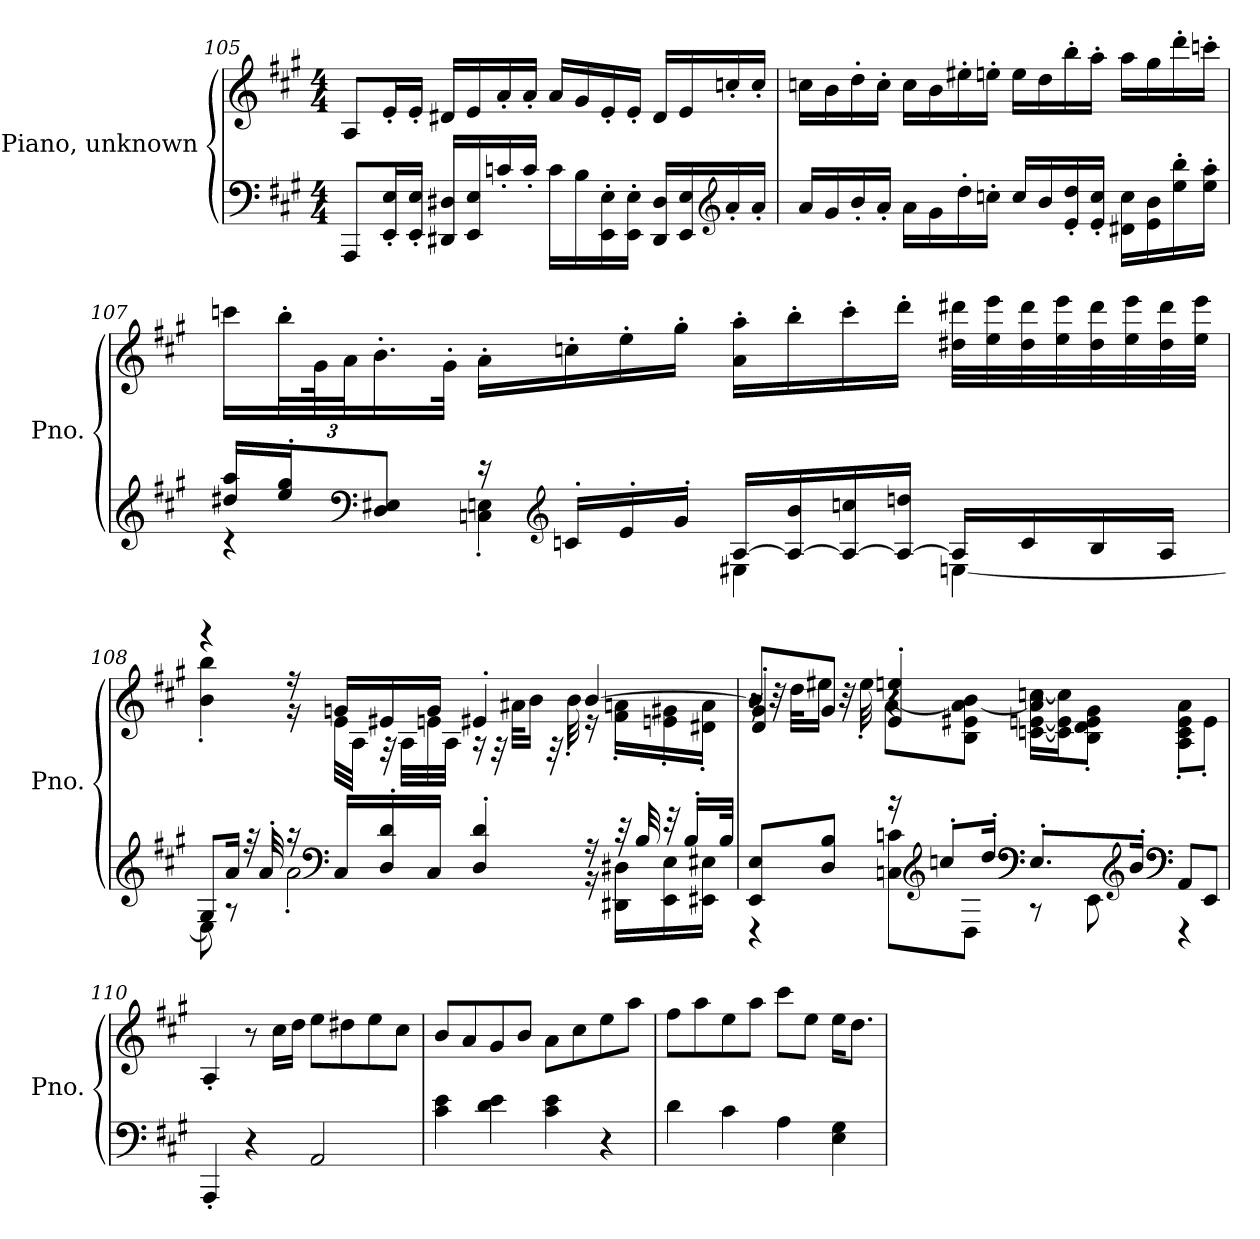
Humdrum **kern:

**kern	**kern
*part1	*part1
*staff2	*staff1
*I"Piano, unknown	*
*I'Pno.	*
!!LO:PB:g=z
*clefF4	*clefG2
*k[f#c#g#]	*k[f#c#g#]
*M4/4	*M4/4
=105	=105
8AAA/L	8A/L
16EE/' 16E/'L	16e'/L
16EE/' 16E/'JJ	16e'/JJ
16DD#X/ 16D#X/LL	16d#X/LL
16EE/ 16E/	16e/
16cn'/	16a'/
16c'/JJ	16a'/JJ
16c\LL	16a/LL
16B\	16g#/
16EE\' 16E\'	16e'/
16EE\' 16E\'JJ	16e'/JJ
16DD#/ 16D#/LL	16d#/LL
16EE/ 16E/	16e/
*clefG2	*
16a'/	16ccn'/
16a'/JJ	16cc'/JJ
=106	=106
16a/LL	16ccn\LL
16g#/	16b\
16b'/	16dd'\
16a'/JJ	16cc'\JJ
16a\LL	16cc\LL
16g#\	16b\
16dd'\	16ee#X'\
16ccn'\JJ	16een'\JJ
16cc/LL	16ee\LL
16b/	16dd\
16e/' 16dd/'	16bb'\
16e/' 16cc/'JJ	16aa'\JJ
16d#X\ 16cc\LL	16aa\LL
16e\ 16b\	16gg#\
16ee\' 16bb\'	16ddd'\
16ee\' 16aa\'JJ	16cccn'\JJ
!!LO:LB:g=z
=107	=107
*^	*
16dd#X/ 16aa/LL	4r	16cccn\LL
16ee/' 16gg#/'J	.	32bb'\L
*	*	*Xbrackettup
.	.	96g#\K
.	.	48a\J
*clefF4	*	*
8D/ 8E#X/J	.	16.b'\
.	.	32g#'\JJk
16r	4Cn\' 4En\'	16a'\LL
*clefG2	*	*
16cn'/LL	.	16ccn'\
16e'/	.	16ee'\
16g#'/JJ	.	16gg#'\JJ
[16A/LL	4E#X\	16a\' 16aa\'LL
16A/_ 16b/	.	16bb'\
16A/_ 16ccn/	.	16ccc'\
16A/_ 16ddn/JJ	.	16ddd'\JJ
16A/LL]	[4En\	32dd#X\ 32ddd#X\LLL
.	.	32ee\ 32eee\
16c/	.	32dd#\ 32ddd#\
.	.	32ee\ 32eee\
16B/	.	32dd#\ 32ddd#\
.	.	32ee\ 32eee\
16A/JJ	.	32dd#\ 32ddd#\
.	.	32ee\ 32eee\JJJ
!!LO:LB:g=z
=108	=108	=108
*	*	*^
8G#/L	8E\]	4r	4b\' 4bb\'
16a/Jk	8r	.	.
32r	.	.	.
32a'/	.	.	.
16r	2a'\	16r	16r
*clefF4	*	*	*
16C#/LL	.	16gn/LL	32e\LLL
.	.	.	32A\JJJ
16D/' 16d/'	.	16e#X/	32r
.	.	.	32A\LLL
16C#/JJ	.	16g/JJ	32en\
.	.	.	32A\JJJ
4D/' 4d/'	.	4e#X'/	16r
.	.	.	32r
.	.	.	32a#X\KLL
.	.	.	16b\JJ
.	.	.	32r
.	.	.	32b'\
16r	16r	[4b/	16r
32r	16DD#X\ 16D#X\LL	.	16f#\' 16an\'LL
32B/	.	.	.
32r	16EE\ 16E\	.	16en\' 16g#X\'
16B'/LL	.	.	.
.	16EE#X\ 16E#X\JJ	.	16d#X\' 16a\'JJ
32B/JJk	.	.	.
!!LO:LB:g=z
=109	=109	=109	=109
*	*	*	*^
8EE/ 8E/L	4r	8b/L]	16r	4d/' 4g#/'
.	.	.	32r	.
.	.	.	32dd\KLL	.
8D/ 8B/J	.	8g#/J	16ee#X\JJ	.
.	.	.	32r	.
.	.	.	32ee#'\	.
16r	8Cn\ 8cn\L	4e/' 4een/'	[8a\L	4r
*clefG2	*	*	*	*
8ccn'/L	.	.	.	.
.	8D\J	.	8B\ 8e#X\ 8a\_ 8b\J	.
16dd'/Jk	.	.	.	.
*clefF4	*	*	*	*
8.E'/L	8r	2r	[16cn\ [16en\ 16a\] [16ccn\LL	2r
.	.	.	16c\] 16e\] 16cc\]J	.
.	8EE\	.	8B\' 8d\' 8e\' 8g#\'J	.
*clefG2	*	*	*	*
16b'/Jk	.	.	.	.
*clefF4	*	*	*	*
8AA/L	4r	.	8A\' 8c\' 8e\' 8a\'L	.
8EE/J	.	.	8e'\J	.
*v	*v	*	*	*
*	*v	*v	*v
=110	=110
4AAA'/	4A'/
4r	8r
.	16cc#\LL
.	16dd\JJ
2AA/	8ee\L
.	8dd#X\
.	8ee\
.	8cc#\J
!!LO:LB:g=z
=111	=111
4c#\ 4e\	8b/L
.	8a/
4d\ 4e\	8g#/
.	8b/J
4c#\ 4e\	8a\L
.	8cc#\
4r	8ee\
.	8aa\J
=112	=112
4d\	8ff#\L
.	8aa\
4c#\	8ee\
.	8aa\J
4A\	8ccc#\L
.	8ee\J
4E\ 4G#\	16ee\KL
.	8.dd\J
=	=
*-	*-
